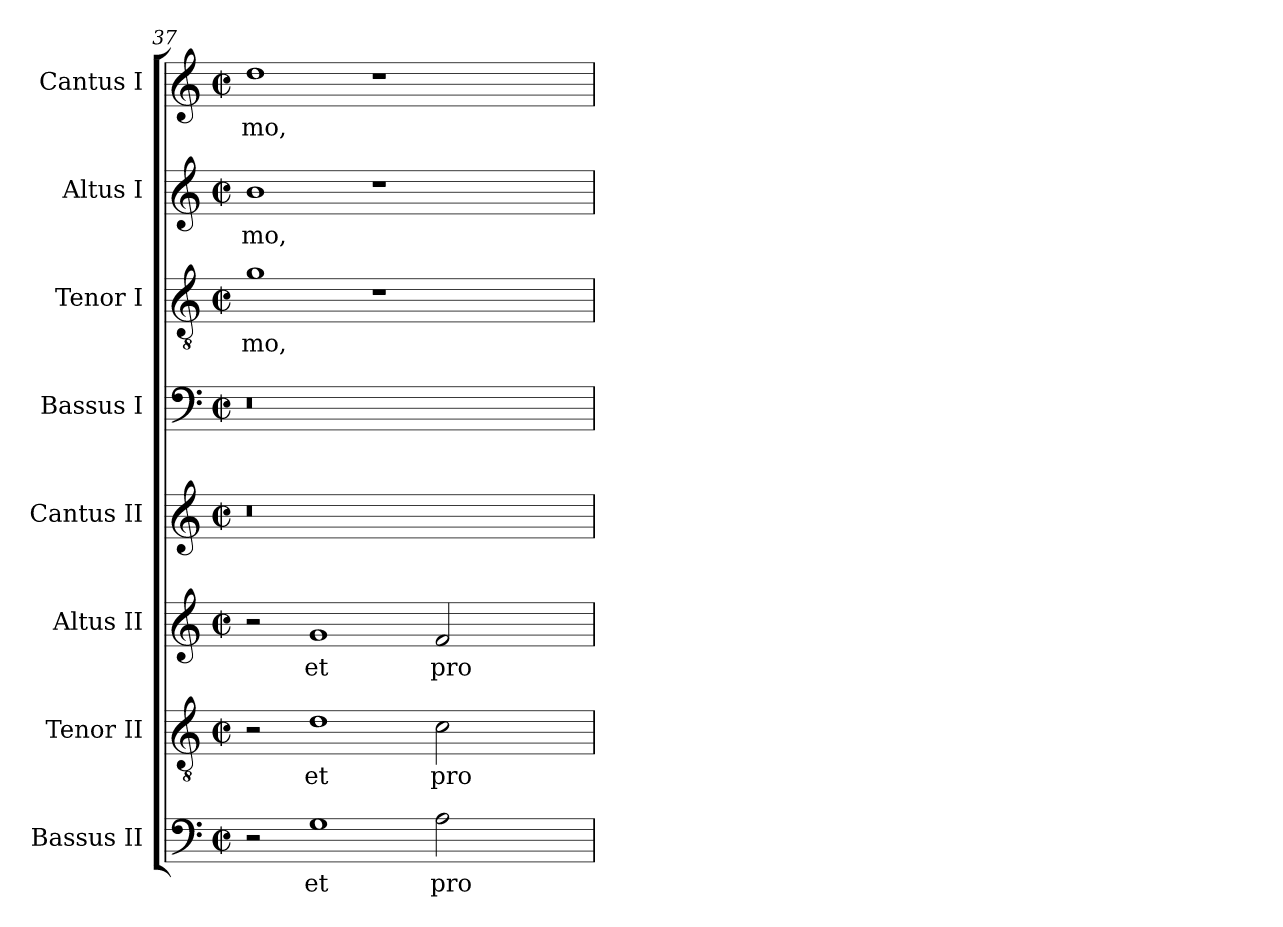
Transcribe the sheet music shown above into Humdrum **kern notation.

**kern	**text	**kern	**text	**kern	**text	**kern	**kern	**kern	**text	**kern	**text	**kern	**text
*part8	*part8	*part7	*part7	*part6	*part6	*part5	*part4	*part3	*part3	*part2	*part2	*part1	*part1
*staff8	*staff8	*staff7	*staff7	*staff6	*staff6	*staff5	*staff4	*staff3	*staff3	*staff2	*staff2	*staff1	*staff1
*I"Bassus II	*	*I"Tenor II	*	*I"Altus II	*	*I"Cantus II	*I"Bassus I	*I"Tenor I	*	*I"Altus I	*	*I"Cantus I	*
*clefF4	*	*clefGv2	*	*clefG2	*	*clefG2	*clefF4	*clefGv2	*	*clefG2	*	*clefG2	*
*	*	*	*	*k[]	*	*	*	*	*	*	*	*	*
*	*	*	*	*C:	*	*	*	*	*	*	*	*	*
*M2/2	*	*M2/2	*	*M2/2	*	*M2/2	*M2/2	*M2/2	*	*M2/2	*	*M2/2	*
*met(c|)	*	*met(c|)	*	*met(c|)	*	*met(c|)	*met(c|)	*met(c|)	*	*met(c|)	*	*met(c|)	*
=37	=37	=37	=37	=37	=37	=37	=37	=37	=37	=37	=37	=37	=37
!	!	!	!	!	!	!	!	!	!LO:LY:b:cj	!	!LO:LY:b:cj	!	!LO:LY:b:cj
2r	.	2r	.	2r	.	0r	0r	1g	mo,	1b	mo,	1dd	-mo,
!	!LO:LY:b:cj	!	!LO:LY:b:cj	!	!LO:LY:b:cj	!	!	!	!	!	!	!	!
1G	et	1d	et	1g	et	.	.	.	.	.	.	.	.
!	!	!	!	!	!	!	!	!LO:N:vis=1	!	!LO:N:vis=1	!	!LO:N:vis=1	!
.	.	.	.	.	.	.	.	0r	.	0r	.	0r	.
!	!LO:LY:b:cj	!	!LO:LY:b:cj	!	!LO:LY:b:cj	!	!	!	!	!	!	!	!
2A\	pro	2c\	pro	2f/	pro	.	.	.	.	.	.	.	.
1ryy	.	1ryy	.	1ryy	.	1ryy	1ryy	.	.	.	.	.	.
=	=	=	=	=	=	=	=	=	=	=	=	=	=
*-	*-	*-	*-	*-	*-	*-	*-	*-	*-	*-	*-	*-	*-
